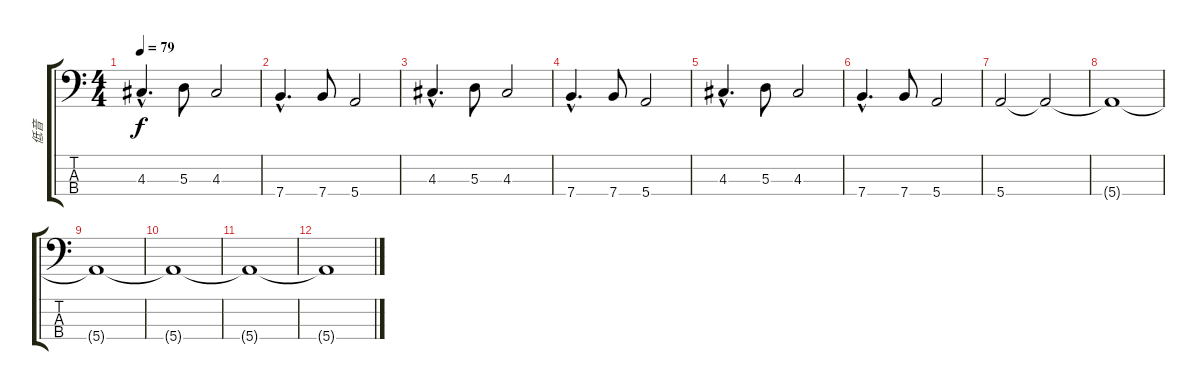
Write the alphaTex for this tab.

\track ("低音" "低音") {instrument electricbassfinger}
\staff {score tabs}
\tuning (G2 D2 A1 E1) {hide}
\ts (4 4)
\tempo 79
\clef f4
\ks c
4.3{hac}.4{d dy f} 5.3.8 4.3.2 |
7.4{hac}.4{d} 7.4.8 5.4.2 |
4.3{hac}.4{d} 5.3.8 4.3.2 |
7.4{hac}.4{d} 7.4.8 5.4.2 |
4.3{hac}.4{d} 5.3.8 4.3.2 |
7.4{hac}.4{d} 7.4.8 5.4.2 |
5.4.2 5.4{t}.2 |
5.4{t}.1 |
5.4{t}.1 |
5.4{t}.1 |
5.4{t}.1 |
5.4{t}.1
